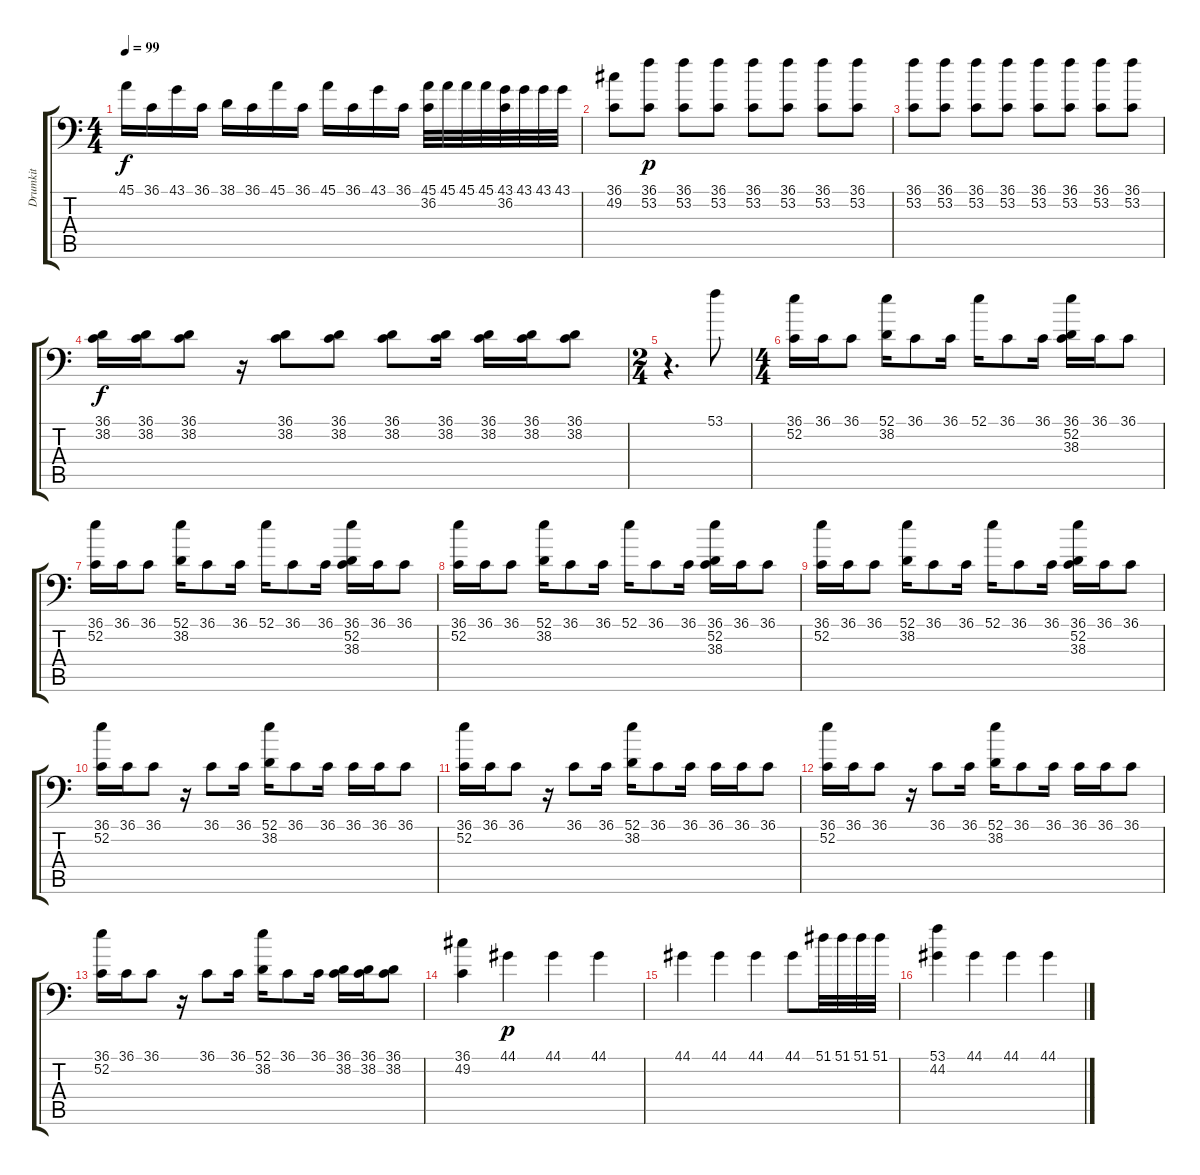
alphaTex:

\track ("Drumkit" "Drumkit") {instrument acousticgrandpiano}
\staff {score tabs}
\tuning (C-1 C-1 C-1 C-1 C-1 C-1) {hide}
\ts (4 4)
\tempo 99
\clef f4
\ks c
45.1.16{dy f} 36.1.16 43.1.16 36.1.16 38.1.16 36.1.16 45.1.16 36.1.16 45.1.16 36.1.16 43.1.16 36.1.16 (45.1 36.2).32 45.1.32 45.1.32 45.1.32 (43.1 36.2).32 43.1.32 43.1.32 43.1.32 |
(36.1 49.2).8 (36.1 53.2).8{dy p} (36.1 53.2).8 (36.1 53.2).8 (36.1 53.2).8 (36.1 53.2).8 (36.1 53.2).8 (36.1 53.2).8 |
(36.1 53.2).8 (36.1 53.2).8 (36.1 53.2).8 (36.1 53.2).8 (36.1 53.2).8 (36.1 53.2).8 (36.1 53.2).8 (36.1 53.2).8 |
(36.1 38.2).16{dy f} (36.1 38.2).16 (36.1 38.2).8 r.16 (36.1 38.2).8 (36.1 38.2).8 (36.1 38.2).8 (36.1 38.2).16 (36.1 38.2).16 (36.1 38.2).16 (36.1 38.2).8 |
\ts (2 4)
r.4{d} 53.1.8 |
\ts (4 4)
(36.1 52.2).16 36.1.16 36.1.8 (52.1 38.2).16 36.1.8 36.1.16 52.1.16 36.1.8 36.1.16 (36.1 52.2 38.3).16 36.1.16 36.1.8 |
(36.1 52.2).16 36.1.16 36.1.8 (52.1 38.2).16 36.1.8 36.1.16 52.1.16 36.1.8 36.1.16 (36.1 52.2 38.3).16 36.1.16 36.1.8 |
(36.1 52.2).16 36.1.16 36.1.8 (52.1 38.2).16 36.1.8 36.1.16 52.1.16 36.1.8 36.1.16 (36.1 52.2 38.3).16 36.1.16 36.1.8 |
(36.1 52.2).16 36.1.16 36.1.8 (52.1 38.2).16 36.1.8 36.1.16 52.1.16 36.1.8 36.1.16 (36.1 52.2 38.3).16 36.1.16 36.1.8 |
(36.1 52.2).16 36.1.16 36.1.8 r.16 36.1.8 36.1.16 (52.1 38.2).16 36.1.8 36.1.16 36.1.16 36.1.16 36.1.8 |
(36.1 52.2).16 36.1.16 36.1.8 r.16 36.1.8 36.1.16 (52.1 38.2).16 36.1.8 36.1.16 36.1.16 36.1.16 36.1.8 |
(36.1 52.2).16 36.1.16 36.1.8 r.16 36.1.8 36.1.16 (52.1 38.2).16 36.1.8 36.1.16 36.1.16 36.1.16 36.1.8 |
(36.1 52.2).16 36.1.16 36.1.8 r.16 36.1.8 36.1.16 (52.1 38.2).16 36.1.8 36.1.16 (36.1 38.2).16 (36.1 38.2).16 (36.1 38.2).8 |
(36.1 49.2).4 44.1.4{dy p} 44.1.4 44.1.4 |
44.1.4 44.1.4 44.1.4 44.1.8 51.1.32 51.1.32 51.1.32 51.1.32 |
(53.1 44.2).4 44.1.4 44.1.4 44.1.4
